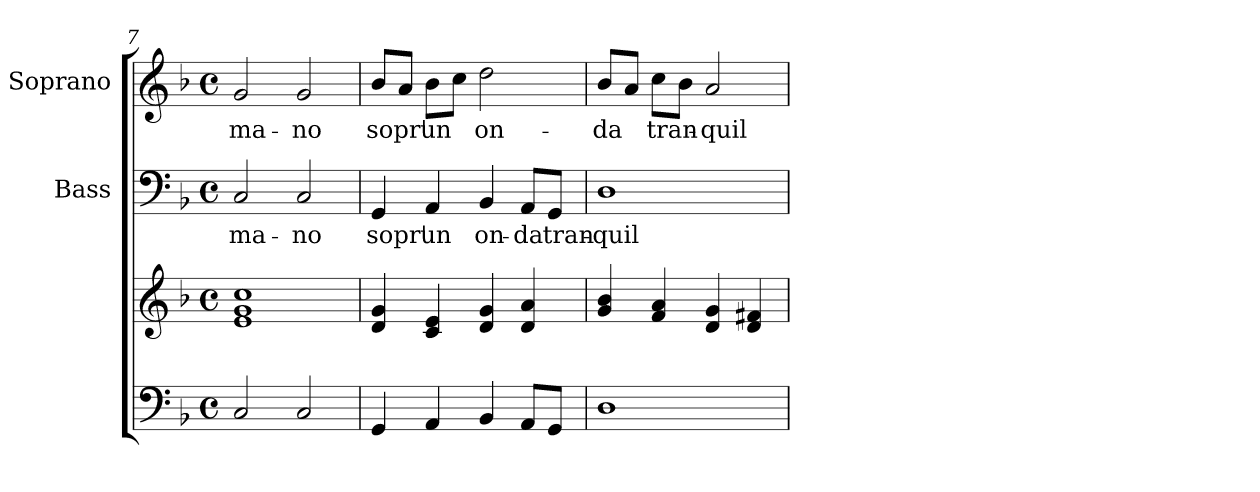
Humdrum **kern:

**kern	**kern	**kern	**text	**kern	**text
*part3	*part3	*part2	*part2	*part1	*part1
*staff4	*staff3	*staff2	*staff2	*staff1	*staff1
*	*	*I"Bass	*	*I"Soprano	*
*	*	*I'B	*	*I'S	*
*clefF4	*clefG2	*clefF4	*	*clefG2	*
*k[b-]	*k[b-]	*k[b-]	*	*k[b-]	*
*F:	*F:	*F:	*	*F:	*
*M4/4	*M4/4	*M4/4	*	*M4/4	*
*met(c)	*met(c)	*met(c)	*	*met(c)	*
=7	=7	=7	=7	=7	=7
2C/	1e 1g 1cc	2C/	ma-	2g/	ma-
2C/	.	2C/	-no	2g/	-no
=8	=8	=8	=8	=8	=8
4GG/	4d/ 4g/	4GG/	sopr'	8b-/L	sopr'
.	.	.	.	8a/J	.
4AA/	4c/ 4e/	4AA/	un	8b-\L	un
.	.	.	.	8cc\J	.
4BB-/	4d/ 4g/	4BB-/	on-	2dd\	on-
8AA/L	4d/ 4a/	8AA/L	-da	.	.
8GG/J	.	8GG/J	tran-	.	.
=9	=9	=9	=9	=9	=9
1D	4g/ 4b-/	1D	-quil-	8b-/L	-da
.	.	.	.	8a/J	.
.	4f/ 4a/	.	.	8cc\L	tran-
.	.	.	.	8b-\J	.
.	4d/ 4g/	.	.	2a/	-quil-
.	4d/ 4f#X/	.	.	.	.
=	=	=	=	=	=
*-	*-	*-	*-	*-	*-
